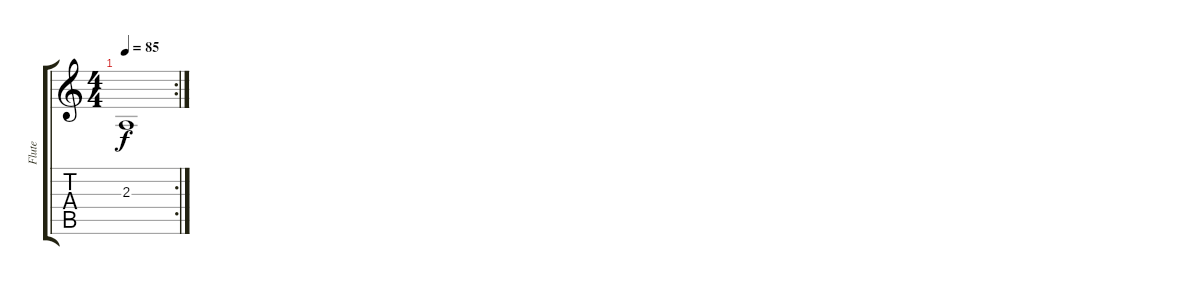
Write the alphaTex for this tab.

\track ("Flute" "Flute") {instrument flute}
\staff {score tabs}
\tuning (E4 B3 G3 D3 A2 E2) {hide}
\rc 2
\ts (4 4)
\tempo 85
\clef g2
\ks c
2.3.1{dy f}
